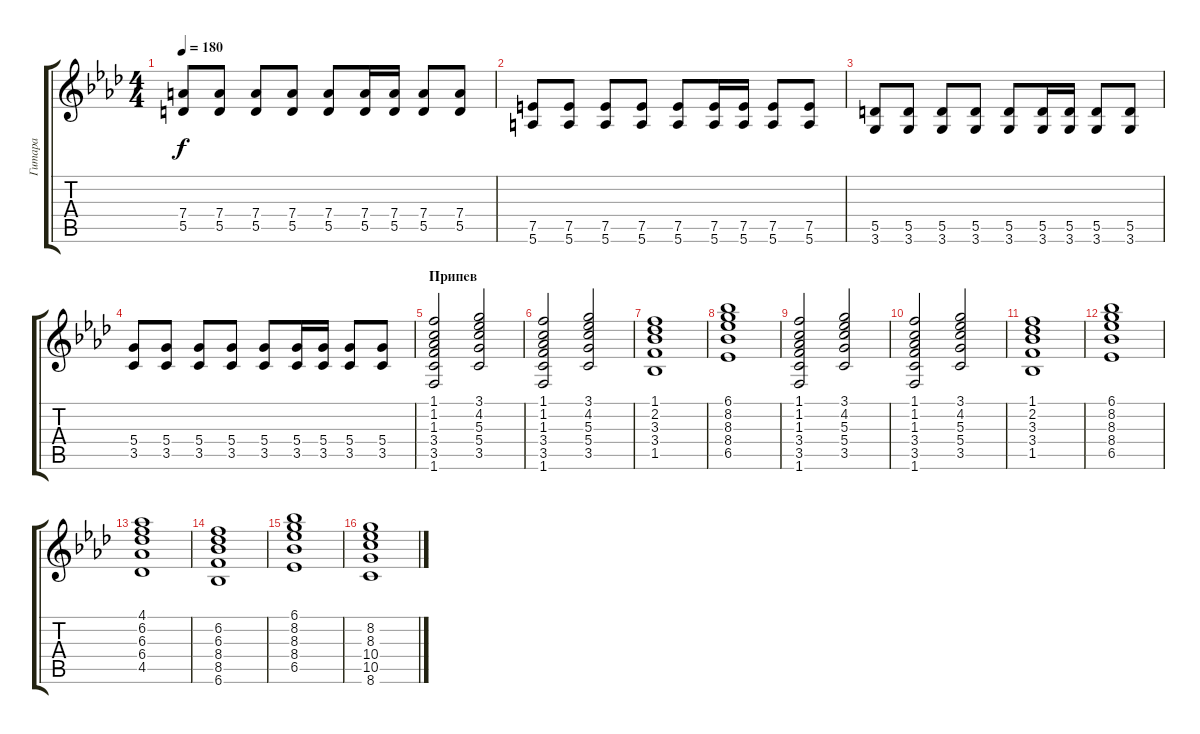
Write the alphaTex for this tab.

\track ("Гитара" "Гитара") {instrument overdrivenguitar}
\staff {score tabs}
\tuning (E4 B3 G3 D3 A2 E2) {hide}
\ts (4 4)
\tempo 180
\clef g2
\ks ab
(7.4 5.5).8{dy f} (7.4 5.5).8 (7.4 5.5).8 (7.4 5.5).8 (7.4 5.5).8 (7.4 5.5).16 (7.4 5.5).16 (7.4 5.5).8 (7.4 5.5).8 |
(7.5 5.6).8 (7.5 5.6).8 (7.5 5.6).8 (7.5 5.6).8 (7.5 5.6).8 (7.5 5.6).16 (7.5 5.6).16 (7.5 5.6).8 (7.5 5.6).8 |
(5.5 3.6).8 (5.5 3.6).8 (5.5 3.6).8 (5.5 3.6).8 (5.5 3.6).8 (5.5 3.6).16 (5.5 3.6).16 (5.5 3.6).8 (5.5 3.6).8 |
(5.4 3.5).8 (5.4 3.5).8 (5.4 3.5).8 (5.4 3.5).8 (5.4 3.5).8 (5.4 3.5).16 (5.4 3.5).16 (5.4 3.5).8 (5.4 3.5).8 |
\section ("" "Припев")
(1.1 1.2 1.3 3.4 3.5 1.6).2 (3.1 4.2 5.3 5.4 3.5).2 |
(1.1 1.2 1.3 3.4 3.5 1.6).2 (3.1 4.2 5.3 5.4 3.5).2 |
(1.1 2.2 3.3 3.4 1.5).1 |
(6.1 8.2 8.3 8.4 6.5).1 |
(1.1 1.2 1.3 3.4 3.5 1.6).2 (3.1 4.2 5.3 5.4 3.5).2 |
(1.1 1.2 1.3 3.4 3.5 1.6).2 (3.1 4.2 5.3 5.4 3.5).2 |
(1.1 2.2 3.3 3.4 1.5).1 |
(6.1 8.2 8.3 8.4 6.5).1 |
(4.1 6.2 6.3 6.4 4.5).1 |
(6.2 6.3 8.4 8.5 6.6).1 |
(6.1 8.2 8.3 8.4 6.5).1 |
(8.2 8.3 10.4 10.5 8.6).1
